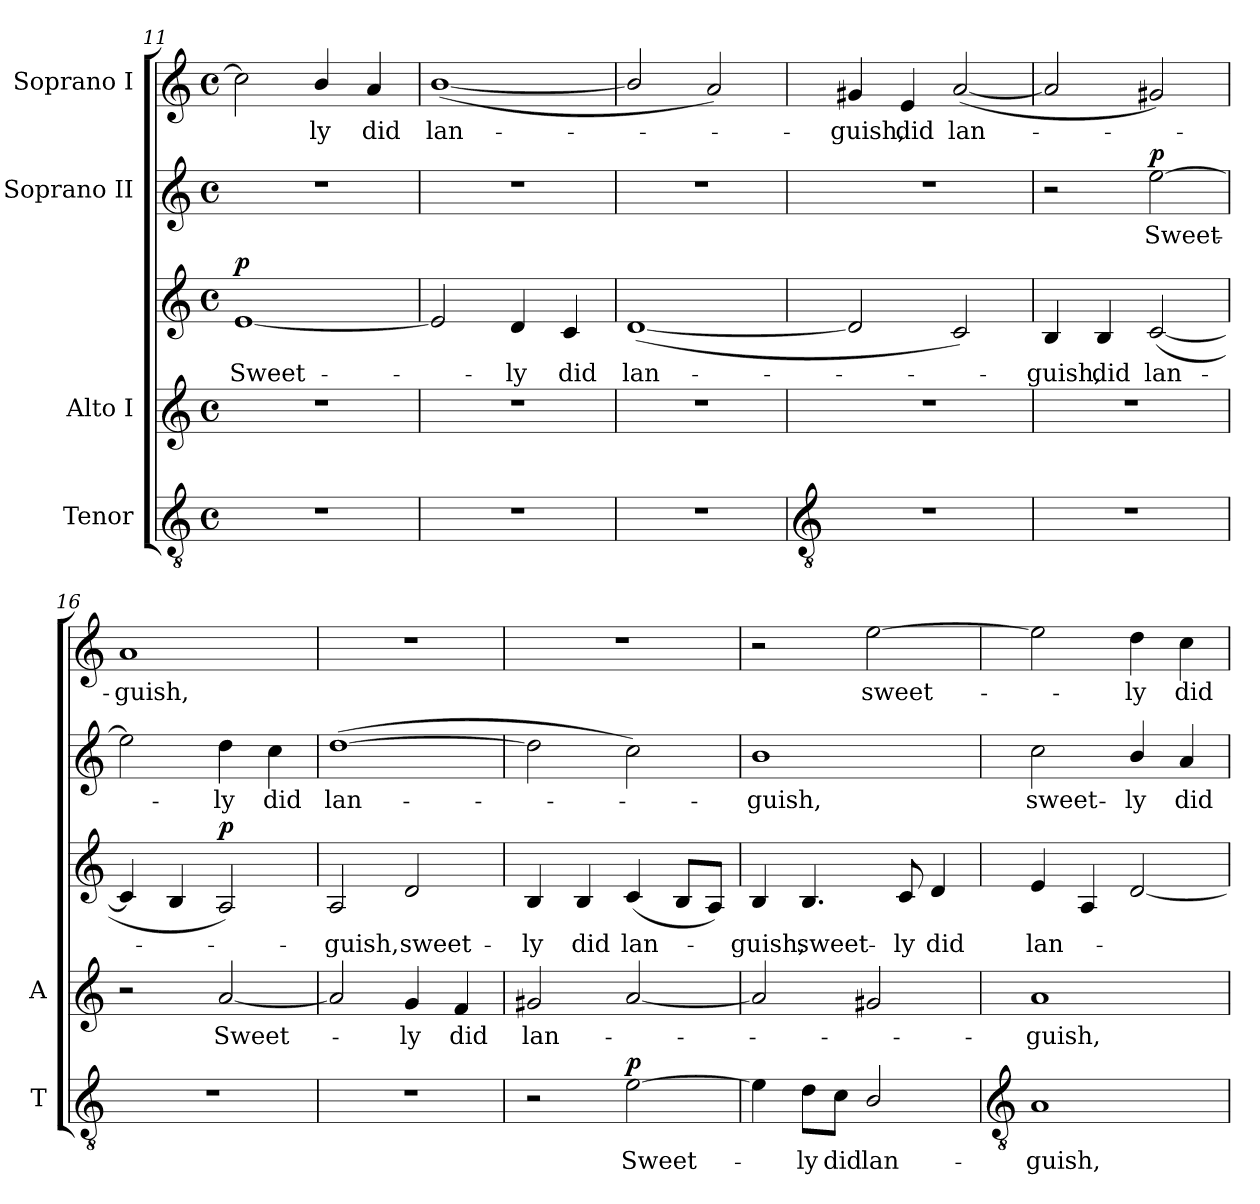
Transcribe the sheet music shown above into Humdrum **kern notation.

**kern	**text	**dynam	**kern	**text	**kern	**text	**dynam	**kern	**text	**dynam	**kern	**text
*part4	*part4	*part4	*part3	*part3	*part3	*part3	*part3	*part2	*part2	*part2	*part1	*part1
*staff5	*staff5	*staff5	*staff4	*staff4	*staff3	*staff3	*staff3/4	*staff2	*staff2	*staff2	*staff1	*staff1
*I"Tenor	*	*	*I"Alto I	*	*	*	*	*I"Soprano II	*	*	*I"Soprano I	*
*I'T	*	*	*I'A	*	*	*	*	*	*	*	*	*
*clefGv2	*	*	*clefG2	*	*clefG2	*	*	*clefG2	*	*	*clefG2	*
*k[]	*	*	*k[]	*	*k[]	*	*	*k[]	*	*	*k[]	*
*C:	*	*	*C:	*	*C:	*	*	*C:	*	*	*C:	*
*M4/4	*	*	*M4/4	*	*M4/4	*	*	*M4/4	*	*	*M4/4	*
*met(c)	*	*	*met(c)	*	*met(c)	*	*	*met(c)	*	*	*met(c)	*
=11	=11	=11	=11	=11	=11	=11	=11	=11	=11	=11	=11	=11
!	!	!	!	!	!	!LO:LY:b	!LO:DY:b	!	!	!	!	!
1r	.	.	1r	.	[1e	Sweet-	p	1r	.	.	2cc]	.
!	!	!	!	!	!	!	!	!	!	!	!	!LO:LY:b
.	.	.	.	.	.	.	.	.	.	.	4b/	ly
!	!	!	!	!	!	!	!	!	!	!	!	!LO:LY:b
.	.	.	.	.	.	.	.	.	.	.	4a	did
=12	=12	=12	=12	=12	=12	=12	=12	=12	=12	=12	=12	=12
!	!	!	!	!	!	!	!	!	!	!	!	!LO:LY:b
1r	.	.	1r	.	2e]	.	.	1r	.	.	(<[1b/	lan-
!	!	!	!	!	!	!LO:LY:b	!	!	!	!	!	!
.	.	.	.	.	4d	ly	.	.	.	.	.	.
!	!	!	!	!	!	!LO:LY:b	!	!	!	!	!	!
.	.	.	.	.	4c	did	.	.	.	.	.	.
=13	=13	=13	=13	=13	=13	=13	=13	=13	=13	=13	=13	=13
!	!	!	!	!	!	!LO:LY:b	!	!	!	!	!	!
1r	.	.	1r	.	(<[1d	lan-	.	1r	.	.	2b/]	.
.	.	.	.	.	.	.	.	.	.	.	2a)	.
!!LO:LB:g=z
=14	=14	=14	=14	=14	=14	=14	=14	=14	=14	=14	=14	=14
*clefGv2	*	*	*	*	*	*	*	*	*	*	*	*
!	!	!	!	!	!	!	!	!	!	!	!	!LO:LY:b
1r	.	.	1r	.	2d]	.	.	1r	.	.	4g#X	guish,
!	!	!	!	!	!	!	!	!	!	!	!	!LO:LY:b
.	.	.	.	.	.	.	.	.	.	.	4e	did
!	!	!	!	!	!	!	!	!	!	!	!	!LO:LY:b
.	.	.	.	.	2c)	.	.	.	.	.	(<[2a	lan-
=15	=15	=15	=15	=15	=15	=15	=15	=15	=15	=15	=15	=15
!	!	!	!	!	!	!LO:LY:b	!	!	!	!	!	!
1r	.	.	1r	.	4B	guish,	.	2r	.	.	2a]	.
!	!	!	!	!	!	!LO:LY:b	!	!	!	!	!	!
.	.	.	.	.	4B	did	.	.	.	.	.	.
!	!	!	!	!	!	!LO:LY:b	!	!	!LO:LY:b	!LO:DY:b	!	!
.	.	.	.	.	(<[2c	lan-	.	[2ee	Sweet-	p	2g#X)	.
=16	=16	=16	=16	=16	=16	=16	=16	=16	=16	=16	=16	=16
!	!	!	!	!	!	!	!	!	!	!	!	!LO:LY:b
1r	.	.	2r	.	4c]	.	.	2ee]	.	.	1a	guish,
.	.	.	.	.	4B	.	.	.	.	.	.	.
!	!	!	!	!LO:LY:b	!	!	!LO:DY:b=2	!	!LO:LY:b	!	!	!
.	.	.	[2a	Sweet-	2A)	.	p	4dd	ly	.	.	.
!	!	!	!	!	!	!	!	!	!LO:LY:b	!	!	!
.	.	.	.	.	.	.	.	4cc	did	.	.	.
=17	=17	=17	=17	=17	=17	=17	=17	=17	=17	=17	=17	=17
!	!	!	!	!	!	!LO:LY:b	!	!	!LO:LY:b	!	!	!
1r	.	.	2a]	.	2A	guish,	.	(>[1dd	lan-	.	1r	.
!	!	!	!	!LO:LY:b	!	!LO:LY:b	!	!	!	!	!	!
.	.	.	4g	-ly	2d	sweet-	.	.	.	.	.	.
!	!	!	!	!LO:LY:b	!	!	!	!	!	!	!	!
.	.	.	4f	did	.	.	.	.	.	.	.	.
=18	=18	=18	=18	=18	=18	=18	=18	=18	=18	=18	=18	=18
!	!	!	!	!LO:LY:b	!	!LO:LY:b	!	!	!	!	!	!
2r	.	.	2g#X	lan-	4B	ly	.	2dd]	.	.	1r	.
!	!	!	!	!	!	!LO:LY:b	!	!	!	!	!	!
.	.	.	.	.	4B	did	.	.	.	.	.	.
!	!LO:LY:b	!LO:DY:b	!	!	!	!LO:LY:b	!	!	!	!	!	!
[2e	Sweet-	p	[2a	.	(<4c	lan-	.	2cc)	.	.	.	.
.	.	.	.	.	8BL	.	.	.	.	.	.	.
.	.	.	.	.	8AJ)	.	.	.	.	.	.	.
=19	=19	=19	=19	=19	=19	=19	=19	=19	=19	=19	=19	=19
!	!	!	!	!	!	!LO:LY:b	!	!	!LO:LY:b	!	!	!
4e]	.	.	2a]	.	4B	guish,	.	1b	guish,	.	2r	.
!	!LO:LY:b	!	!	!	!	!LO:LY:b	!	!	!	!	!	!
8d\L	ly	.	.	.	4.B	sweet-	.	.	.	.	.	.
!	!LO:LY:b	!	!	!	!	!	!	!	!	!	!	!
8c\J	did	.	.	.	.	.	.	.	.	.	.	.
!	!LO:LY:b	!	!	!	!	!	!	!	!	!	!	!LO:LY:b
2B/	lan-	.	2g#X	.	.	.	.	.	.	.	[2ee	sweet-
!	!	!	!	!	!	!LO:LY:b	!	!	!	!	!	!
.	.	.	.	.	8c	-ly	.	.	.	.	.	.
!	!	!	!	!	!	!LO:LY:b	!	!	!	!	!	!
.	.	.	.	.	4d	did	.	.	.	.	.	.
!!LO:LB:g=z
=20	=20	=20	=20	=20	=20	=20	=20	=20	=20	=20	=20	=20
*clefGv2	*	*	*	*	*	*	*	*	*	*	*	*
!	!LO:LY:b	!	!	!LO:LY:b	!	!LO:LY:b	!	!	!LO:LY:b	!	!	!
1A	-guish,	.	1a	guish,	4e	lan-	.	2cc	sweet-	.	2ee]	.
.	.	.	.	.	4A	.	.	.	.	.	.	.
!	!	!	!	!	!	!	!	!	!LO:LY:b	!	!	!LO:LY:b
.	.	.	.	.	[2d	.	.	4b/	-ly	.	4dd	ly
!	!	!	!	!	!	!	!	!	!LO:LY:b	!	!	!LO:LY:b
.	.	.	.	.	.	.	.	4a	did	.	4cc	did
=	=	=	=	=	=	=	=	=	=	=	=	=
*-	*-	*-	*-	*-	*-	*-	*-	*-	*-	*-	*-	*-
